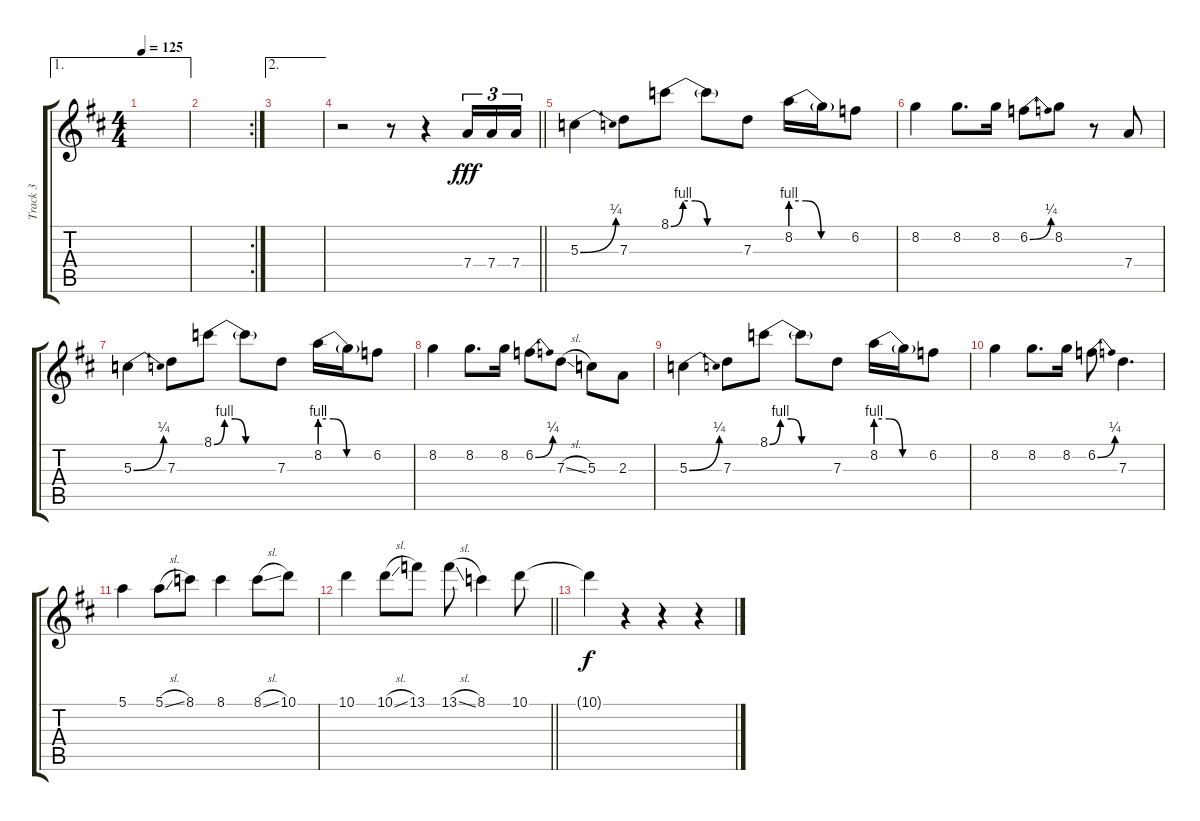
\track ("Track 3" "Track 3") {instrument electricguitarjazz}
\staff {score tabs}
\tuning (E4 B3 G3 D3 A2 E2) {hide}
\ae 1
\ts (4 4)
\tempo 125
\clef g2
\ks d
|
\rc 2
|
\ae 2
|
\barLineRight lightlight
r.2 r.8 r.4{volume 16} 7.4.16{tu (3 2) dy fff} 7.4.16{tu (3 2)} 7.4.16{tu (3 2)} |
5.3{be (bend 0 0 60 1)}.4 7.3.8 8.1{be (custom 0 0 10 4 20 4 30 0 60 0)}.8 8.1{t}.8 7.3.8 8.2{be (custom 0 4 15 4 30 0 60 0)}.16 8.2{t}.16 6.2.8 |
8.2.4 8.2.8{d} 8.2.16 6.2{be (bend 0 0 60 1)}.8 8.2.8 r.8 7.4.8 |
5.3{be (bend 0 0 60 1)}.4 7.3.8 8.1{be (custom 0 0 10 4 20 4 30 0 60 0)}.8 8.1{t}.8 7.3.8 8.2{be (custom 0 4 15 4 30 0 60 0)}.16 8.2{t}.16 6.2.8 |
8.2.4 8.2.8{d} 8.2.16 6.2{be (bend 0 0 60 1)}.8 7.3{sl}.8 5.3.8 2.3.8 |
5.3{be (bend 0 0 60 1)}.4 7.3.8 8.1{be (custom 0 0 10 4 20 4 30 0 60 0)}.8 8.1{t}.8 7.3.8 8.2{be (custom 0 4 15 4 30 0 60 0)}.16 8.2{t}.16 6.2.8 |
8.2.4 8.2.8{d} 8.2.16 6.2{be (bend 0 0 60 1)}.8 7.3.4{d} |
5.1.4 5.1{sl}.8 8.1.8 8.1.4 8.1{sl}.8 10.1.8 |
\barLineRight lightlight
10.1.4 10.1{sl}.8 13.1.8 13.1{sl}.8 8.1.4 10.1.8 |
10.1{t}.4{dy f} r.4 r.4 r.4
